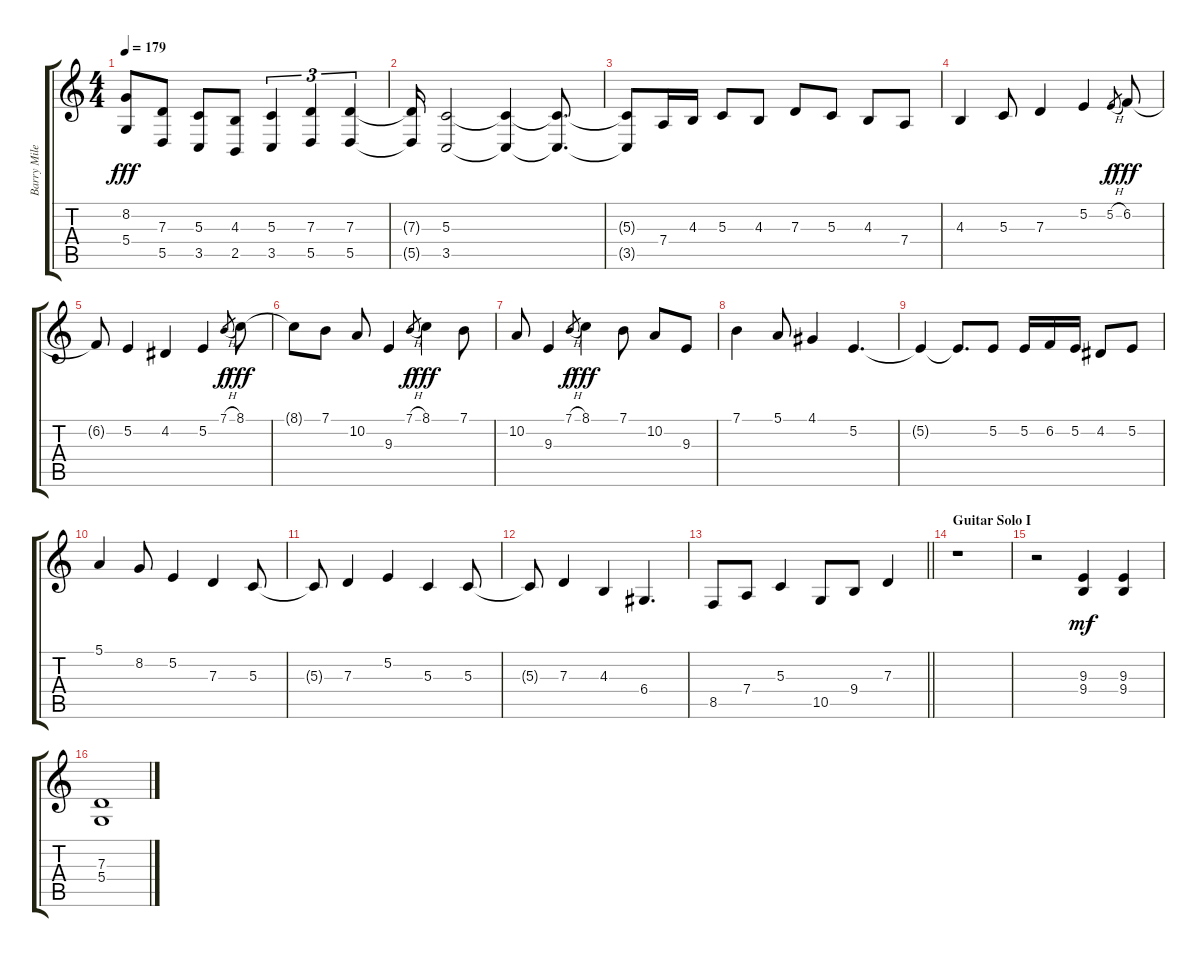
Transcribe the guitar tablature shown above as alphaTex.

\track ("Barry Miles" "Barry Mile") {instrument pad1newage}
\staff {score tabs}
\tuning (E4 B3 G3 D3 A2 E2) {hide}
\ts (4 4)
\tempo 179
\clef g2
\ks c
(8.2{t} 5.4{t}).8{dy fff} (7.3 5.5).8 (5.3 3.5).8 (4.3 2.5).8 (5.3 3.5).4{tu (3 2)} (7.3 5.5).4{tu (3 2)} (7.3 5.5).4{tu (3 2)} |
(7.3{t} 5.5{t}).16 (5.3 3.5).2 (5.3{t} 3.5{t}).4 (5.3{t} 3.5{t}).8{d} |
(5.3{t} 3.5{t}).8 7.4.16 4.3.16 5.3.8 4.3.8 7.3.8 5.3.8 4.3.8 7.4.8 |
4.3.4 5.3.8 7.3.4 5.2.4 5.2{h}.8{gr dy f} 6.2.8{dy fff} |
6.2{t}.8 5.2.4 4.2.4 5.2.4 7.1{h}.8{gr dy f} 8.1.8{dy fff} |
8.1{t}.8 7.1.8 10.2.8 9.3.4 7.1{h}.8{gr dy f} 8.1.4{dy fff} 7.1.8 |
10.2.8 9.3.4 7.1{h}.8{gr dy f} 8.1.4{dy fff} 7.1.8 10.2.8 9.3.8 |
7.1.4 5.1.8 4.1.4 5.2.4{d} |
5.2{t}.4 5.2{t}.8{d} 5.2.8 5.2.16 6.2.16 5.2.16 4.2.8 5.2.8 |
5.1.4 8.2.8 5.2.4 7.3.4 5.3.8 |
5.3{t}.8 7.3.4 5.2.4 5.3.4 5.3.8 |
5.3{t}.8 7.3.4 4.3.4 6.4.4{d} |
\barLineRight lightlight
8.5.8 7.4.8 5.3.4 10.5.8 9.4.8 7.3.4 |
\section ("" "Guitar Solo I")
r.1{instrument pad1newage} |
r.2 (9.3 9.4).4{dy mf} (9.3 9.4).4 |
(7.3 5.4).1
